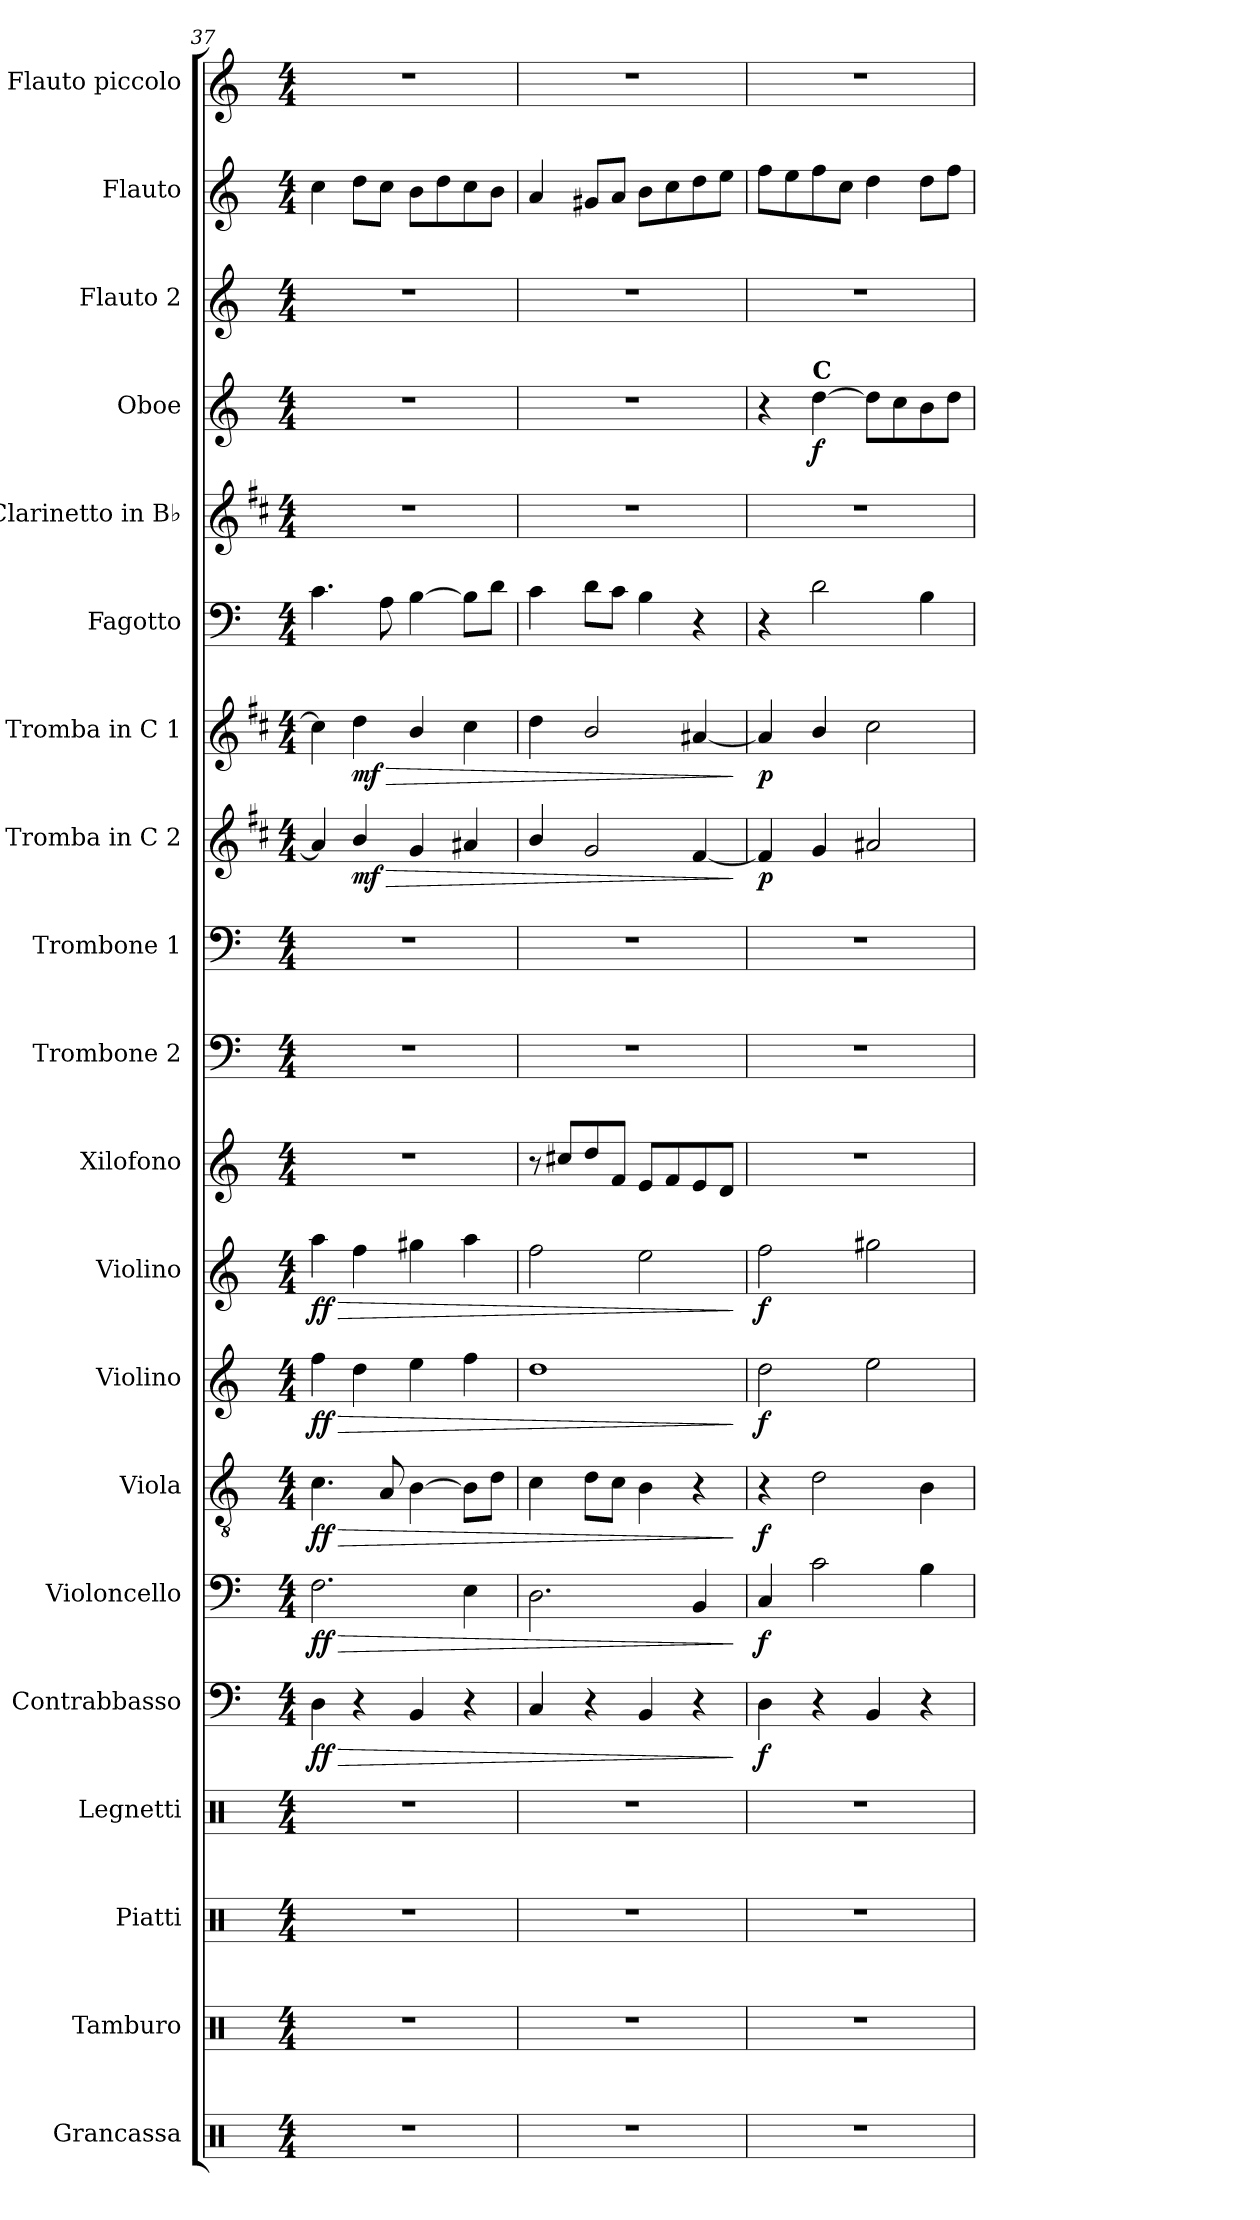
**kern	**kern	**kern	**kern	**kern	**dynam	**kern	**dynam	**kern	**dynam	**kern	**dynam	**kern	**dynam	**kern	**kern	**kern	**kern	**dynam	**kern	**dynam	**kern	**kern	**kern	**dynam	**kern	**kern	**kern
*part20	*part19	*part18	*part17	*part16	*part16	*part15	*part15	*part14	*part14	*part13	*part13	*part12	*part12	*part11	*part10	*part9	*part8	*part8	*part7	*part7	*part6	*part5	*part4	*part4	*part3	*part2	*part1
*staff20	*staff19	*staff18	*staff17	*staff16	*staff16	*staff15	*staff15	*staff14	*staff14	*staff13	*staff13	*staff12	*staff12	*staff11	*staff10	*staff9	*staff8	*staff8	*staff7	*staff7	*staff6	*staff5	*staff4	*staff4	*staff3	*staff2	*staff1
*I"Grancassa	*I"Tamburo	*I"Piatti	*I"Legnetti	*I"Contrabbasso	*	*I"Violoncello	*	*I"Viola	*	*I"Violino	*	*I"Violino	*	*I"Xilofono	*I"Trombone 2	*I"Trombone 1	*I"Tromba in C 2	*	*I"Tromba in C 1	*	*I"Fagotto	*I"Clarinetto in B♭	*I"Oboe	*	*I"Flauto 2	*I"Flauto	*I"Flauto piccolo
*I'Gr.	*I'Tamb.	*I'P-tti	*I'L-tti	*I'C-b.	*	*I'V-c.	*	*I'V-la	*	*I'V-no	*	*I'V-no	*	*I'Xil.	*I'Tr-ne 2	*I'Tr-ne 1	*I'Tr-ba in C 2	*	*I'Tr-ba in C 1	*	*I'Fag.	*I'Cl. in B♭	*I'Ob.	*	*I'Fl. 2	*I'Fl.	*I'Fl. picc.
*clefX	*clefX	*clefX	*clefX	*clefF4	*	*clefF4	*	*clefGv2	*	*clefG2	*	*clefG2	*	*clefG2	*clefF4	*clefF4	*clefG2	*	*clefG2	*	*clefF4	*clefG2	*clefG2	*	*clefG2	*clefG2	*clefG2
*	*	*	*	*ITrd7c12	*	*	*	*	*	*	*	*	*	*ITrd-7c-12	*	*	*ITrd1c2	*	*ITrd1c2	*	*	*ITrd1c2	*	*	*	*	*ITrd-7c-12
*k[]	*k[]	*k[]	*k[]	*k[]	*	*k[]	*	*k[]	*	*k[]	*	*k[]	*	*k[]	*k[]	*k[]	*k[]	*	*k[]	*	*k[]	*k[]	*k[]	*	*k[]	*k[]	*k[]
*M4/4	*M4/4	*M4/4	*M4/4	*M4/4	*	*M4/4	*	*M4/4	*	*M4/4	*	*M4/4	*	*M4/4	*M4/4	*M4/4	*M4/4	*	*M4/4	*	*M4/4	*M4/4	*M4/4	*	*M4/4	*M4/4	*M4/4
=37	=37	=37	=37	=37	=37	=37	=37	=37	=37	=37	=37	=37	=37	=37	=37	=37	=37	=37	=37	=37	=37	=37	=37	=37	=37	=37	=37
!	!	!	!	!	!LO:HP:b	!	!LO:HP:b	!	!LO:HP:b	!	!LO:HP:b	!	!LO:HP:b	!	!	!	!	!	!	!	!	!	!	!	!	!	!
!	!	!	!	!	!LO:DY:n=1:b	!	!LO:DY:n=1:b	!	!LO:DY:n=1:b	!	!LO:DY:n=1:b	!	!LO:DY:n=1:b	!	!	!	!	!	!	!	!	!	!	!	!	!	!
1r	1r	1r	1r	4DD\	> ff	2.F\	> ff	4.c\	> ff	4ff\	> ff	4aa\	> ff	1r	1r	1r	4g#/]	.	4b\]	.	4.c\	1r	1r	.	1r	4cc\	1r
!	!	!	!	!	!	!	!	!	!	!	!	!	!	!	!	!	!	!LO:HP:b	!	!LO:HP:b	!	!	!	!	!	!	!
!	!	!	!	!	!	!	!	!	!	!	!	!	!	!	!	!	!	!LO:DY:n=1:b	!	!LO:DY:n=1:b	!	!	!	!	!	!	!
.	.	.	.	4r	.	.	.	.	.	4dd\	.	4ff\	.	.	.	.	4a/	> mf	4cc\	> mf	.	.	.	.	.	8dd\L	.
.	.	.	.	.	.	.	.	8A/	.	.	.	.	.	.	.	.	.	.	.	.	8A\	.	.	.	.	8cc\J	.
.	.	.	.	4BBB/	.	.	.	[4B\	.	4ee\	.	4gg#X\	.	.	.	.	4f/	.	4a/	.	[4B\	.	.	.	.	8b\L	.
.	.	.	.	.	.	.	.	.	.	.	.	.	.	.	.	.	.	.	.	.	.	.	.	.	.	8dd\	.
.	.	.	.	4r	.	4E\	.	8B\L]	.	4ff\	.	4aa\	.	.	.	.	4g#X/	.	4b\	.	8B\L]	.	.	.	.	8cc\	.
.	.	.	.	.	.	.	.	8d\J	.	.	.	.	.	.	.	.	.	.	.	.	8d\J	.	.	.	.	8b\J	.
=38	=38	=38	=38	=38	=38	=38	=38	=38	=38	=38	=38	=38	=38	=38	=38	=38	=38	=38	=38	=38	=38	=38	=38	=38	=38	=38	=38
1r	1r	1r	1r	4CC/	.	2.D\	.	4c\	.	1dd	.	2ff\	.	8r	1r	1r	4a/	.	4cc\	.	4c\	1r	1r	.	1r	4a/	1r
.	.	.	.	.	.	.	.	.	.	.	.	.	.	8ccc#X/L	.	.	.	.	.	.	.	.	.	.	.	.	.
.	.	.	.	4r	.	.	.	8d\L	.	.	.	.	.	8ddd/	.	.	2f/	.	2a/	.	8d\L	.	.	.	.	8g#X/L	.
.	.	.	.	.	.	.	.	8c\J	.	.	.	.	.	8ff/J	.	.	.	.	.	.	8c\J	.	.	.	.	8a/J	.
.	.	.	.	4BBB/	.	.	.	4B\	.	.	.	2ee\	.	8ee/L	.	.	.	.	.	.	4B\	.	.	.	.	8b\L	.
.	.	.	.	.	.	.	.	.	.	.	.	.	.	8ff/	.	.	.	.	.	.	.	.	.	.	.	8cc\	.
.	.	.	.	4r	.	4BB/	.	4r	.	.	.	.	.	8ee/	.	.	[4e/	.	[4g#X/	.	4r	.	.	.	.	8dd\	.
.	.	.	.	.	.	.	.	.	.	.	.	.	.	8dd/J	.	.	.	.	.	.	.	.	.	.	.	8ee\J	.
.	.	.	.	.	]	.	]	.	]	.	]	.	]	.	.	.	.	]	.	]	.	.	.	.	.	.	.
!!LO:PB:g=z
=39	=39	=39	=39	=39	=39	=39	=39	=39	=39	=39	=39	=39	=39	=39	=39	=39	=39	=39	=39	=39	=39	=39	=39	=39	=39	=39	=39
!	!	!	!	!	!LO:DY:b	!	!LO:DY:b	!	!LO:DY:b	!	!LO:DY:b	!	!LO:DY:b	!	!	!	!	!LO:DY:b	!	!LO:DY:b	!	!	!	!	!	!	!
1r	1r	1r	1r	4DD\	f	4C/	f	4r	f	2dd\	f	2ff\	f	1r	1r	1r	4e/]	p	4g#/]	p	4r	1r	4r	.	1r	8ff\L	1r
.	.	.	.	.	.	.	.	.	.	.	.	.	.	.	.	.	.	.	.	.	.	.	.	.	.	8ee\	.
!	!	!	!	!	!	!	!	!	!	!	!	!	!	!	!	!	!	!	!	!	!	!	!LO:TX:a:B:t=C	!	!	!	!
!	!	!	!	!	!	!	!	!	!	!	!	!	!	!	!	!	!	!	!	!	!	!	!	!LO:DY:b	!	!	!
.	.	.	.	4r	.	2c\	.	2d\	.	.	.	.	.	.	.	.	4f/	.	4a/	.	2d\	.	[4dd\	f	.	8ff\	.
.	.	.	.	.	.	.	.	.	.	.	.	.	.	.	.	.	.	.	.	.	.	.	.	.	.	8cc\J	.
.	.	.	.	4BBB/	.	.	.	.	.	2ee\	.	2gg#X\	.	.	.	.	2g#X/	.	2b\	.	.	.	8dd\L]	.	.	4dd\	.
.	.	.	.	.	.	.	.	.	.	.	.	.	.	.	.	.	.	.	.	.	.	.	8cc\	.	.	.	.
.	.	.	.	4r	.	4B\	.	4B\	.	.	.	.	.	.	.	.	.	.	.	.	4B\	.	8b\	.	.	8dd\L	.
.	.	.	.	.	.	.	.	.	.	.	.	.	.	.	.	.	.	.	.	.	.	.	8dd\J	.	.	8ff\J	.
=	=	=	=	=	=	=	=	=	=	=	=	=	=	=	=	=	=	=	=	=	=	=	=	=	=	=	=
*-	*-	*-	*-	*-	*-	*-	*-	*-	*-	*-	*-	*-	*-	*-	*-	*-	*-	*-	*-	*-	*-	*-	*-	*-	*-	*-	*-
